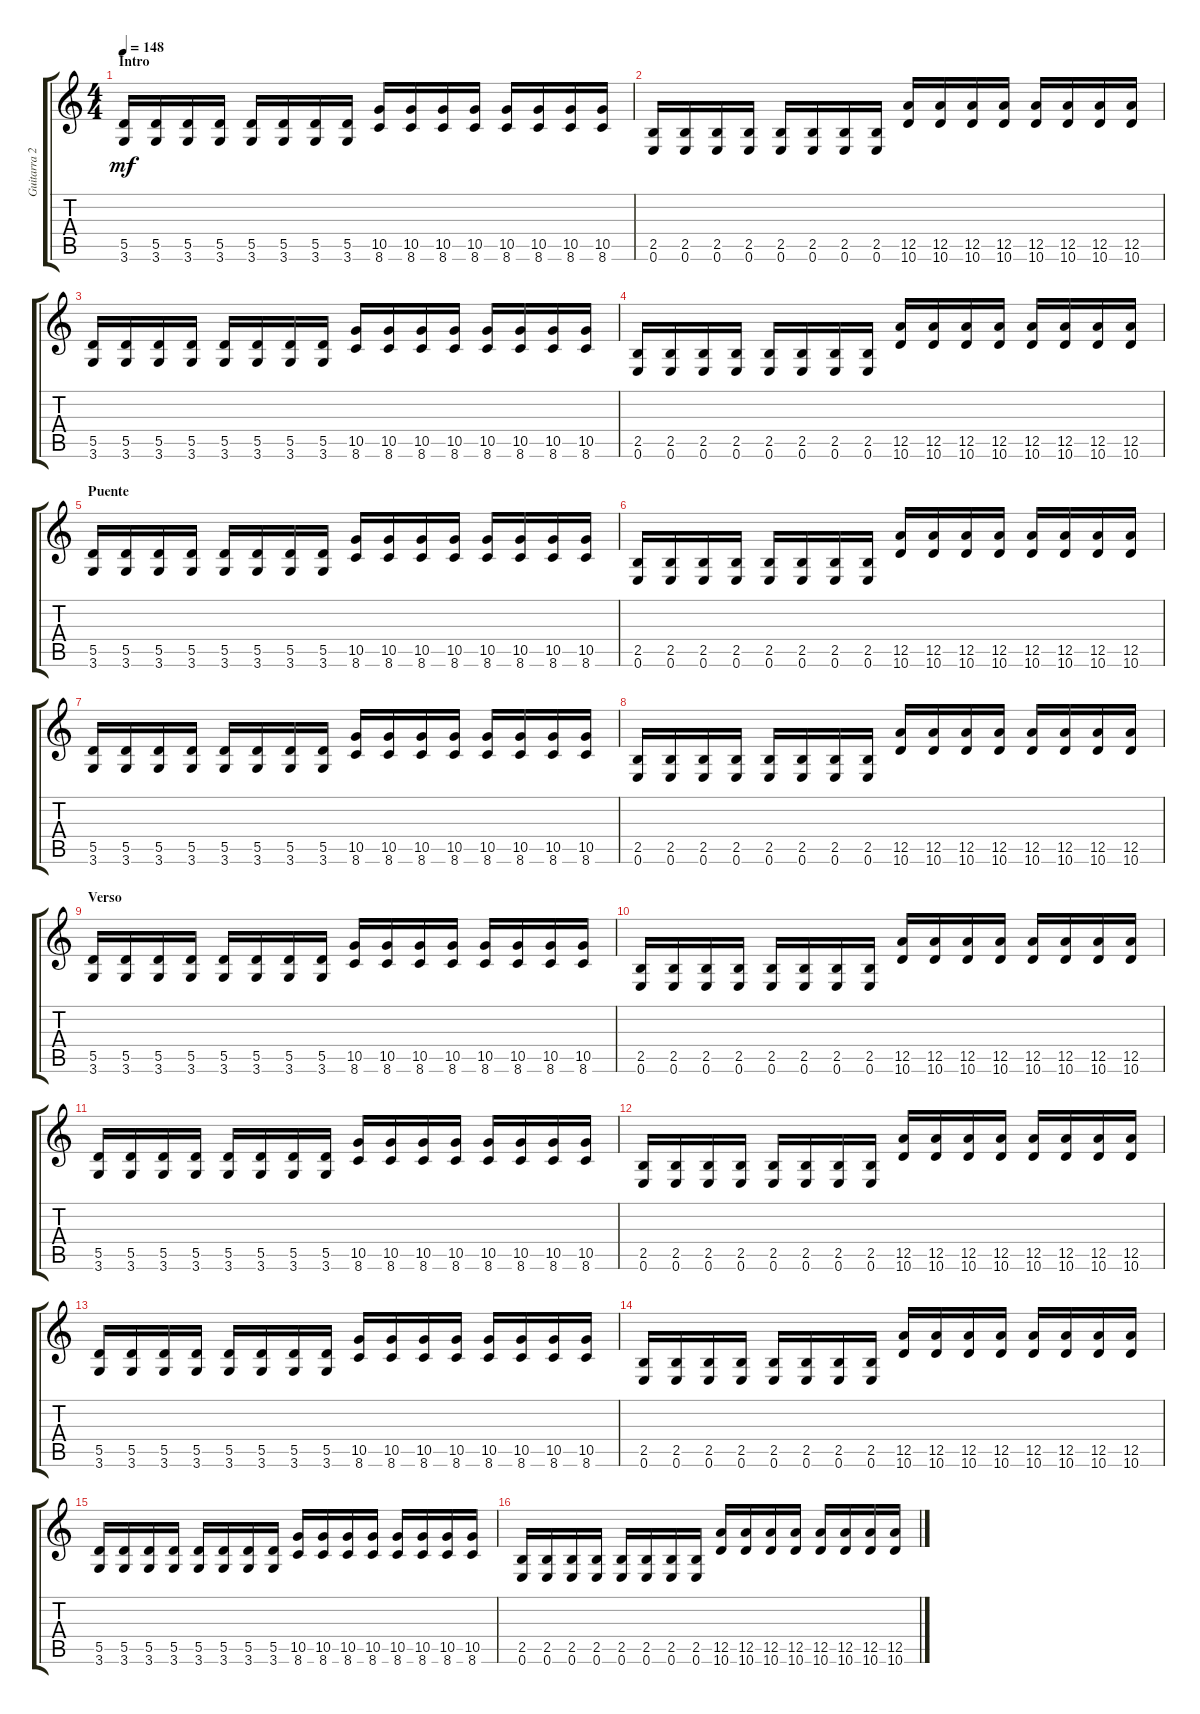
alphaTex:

\track ("Guitarra 2" "Guitarra 2") {instrument distortionguitar}
\staff {score tabs}
\tuning (E4 B3 G3 D3 A2 E2) {hide}
\ts (4 4)
\section ("" "Intro")
\tempo 148
\clef g2
\ks c
(5.5 3.6).16{dy mf instrument distortionguitar} (5.5 3.6).16 (5.5 3.6).16 (5.5 3.6).16 (5.5 3.6).16 (5.5 3.6).16 (5.5 3.6).16 (5.5 3.6).16 (10.5 8.6).16 (10.5 8.6).16 (10.5 8.6).16 (10.5 8.6).16 (10.5 8.6).16 (10.5 8.6).16 (10.5 8.6).16 (10.5 8.6).16 |
(2.5 0.6).16 (2.5 0.6).16 (2.5 0.6).16 (2.5 0.6).16 (2.5 0.6).16 (2.5 0.6).16 (2.5 0.6).16 (2.5 0.6).16 (12.5 10.6).16 (12.5 10.6).16 (12.5 10.6).16 (12.5 10.6).16 (12.5 10.6).16 (12.5 10.6).16 (12.5 10.6).16 (12.5 10.6).16 |
(5.5 3.6).16 (5.5 3.6).16 (5.5 3.6).16 (5.5 3.6).16 (5.5 3.6).16 (5.5 3.6).16 (5.5 3.6).16 (5.5 3.6).16 (10.5 8.6).16 (10.5 8.6).16 (10.5 8.6).16 (10.5 8.6).16 (10.5 8.6).16 (10.5 8.6).16 (10.5 8.6).16 (10.5 8.6).16 |
(2.5 0.6).16 (2.5 0.6).16 (2.5 0.6).16 (2.5 0.6).16 (2.5 0.6).16 (2.5 0.6).16 (2.5 0.6).16 (2.5 0.6).16 (12.5 10.6).16 (12.5 10.6).16 (12.5 10.6).16 (12.5 10.6).16 (12.5 10.6).16 (12.5 10.6).16 (12.5 10.6).16 (12.5 10.6).16 |
\section ("" "Puente")
(5.5 3.6).16 (5.5 3.6).16 (5.5 3.6).16 (5.5 3.6).16 (5.5 3.6).16 (5.5 3.6).16 (5.5 3.6).16 (5.5 3.6).16 (10.5 8.6).16 (10.5 8.6).16 (10.5 8.6).16 (10.5 8.6).16 (10.5 8.6).16 (10.5 8.6).16 (10.5 8.6).16 (10.5 8.6).16 |
(2.5 0.6).16 (2.5 0.6).16 (2.5 0.6).16 (2.5 0.6).16 (2.5 0.6).16 (2.5 0.6).16 (2.5 0.6).16 (2.5 0.6).16 (12.5 10.6).16 (12.5 10.6).16 (12.5 10.6).16 (12.5 10.6).16 (12.5 10.6).16 (12.5 10.6).16 (12.5 10.6).16 (12.5 10.6).16 |
(5.5 3.6).16 (5.5 3.6).16 (5.5 3.6).16 (5.5 3.6).16 (5.5 3.6).16 (5.5 3.6).16 (5.5 3.6).16 (5.5 3.6).16 (10.5 8.6).16 (10.5 8.6).16 (10.5 8.6).16 (10.5 8.6).16 (10.5 8.6).16 (10.5 8.6).16 (10.5 8.6).16 (10.5 8.6).16 |
(2.5 0.6).16 (2.5 0.6).16 (2.5 0.6).16 (2.5 0.6).16 (2.5 0.6).16 (2.5 0.6).16 (2.5 0.6).16 (2.5 0.6).16 (12.5 10.6).16 (12.5 10.6).16 (12.5 10.6).16 (12.5 10.6).16 (12.5 10.6).16 (12.5 10.6).16 (12.5 10.6).16 (12.5 10.6).16 |
\section ("" "Verso")
(5.5 3.6).16 (5.5 3.6).16 (5.5 3.6).16 (5.5 3.6).16 (5.5 3.6).16 (5.5 3.6).16 (5.5 3.6).16 (5.5 3.6).16 (10.5 8.6).16 (10.5 8.6).16 (10.5 8.6).16 (10.5 8.6).16 (10.5 8.6).16 (10.5 8.6).16 (10.5 8.6).16 (10.5 8.6).16 |
(2.5 0.6).16 (2.5 0.6).16 (2.5 0.6).16 (2.5 0.6).16 (2.5 0.6).16 (2.5 0.6).16 (2.5 0.6).16 (2.5 0.6).16 (12.5 10.6).16 (12.5 10.6).16 (12.5 10.6).16 (12.5 10.6).16 (12.5 10.6).16 (12.5 10.6).16 (12.5 10.6).16 (12.5 10.6).16 |
(5.5 3.6).16 (5.5 3.6).16 (5.5 3.6).16 (5.5 3.6).16 (5.5 3.6).16 (5.5 3.6).16 (5.5 3.6).16 (5.5 3.6).16 (10.5 8.6).16 (10.5 8.6).16 (10.5 8.6).16 (10.5 8.6).16 (10.5 8.6).16 (10.5 8.6).16 (10.5 8.6).16 (10.5 8.6).16 |
(2.5 0.6).16 (2.5 0.6).16 (2.5 0.6).16 (2.5 0.6).16 (2.5 0.6).16 (2.5 0.6).16 (2.5 0.6).16 (2.5 0.6).16 (12.5 10.6).16 (12.5 10.6).16 (12.5 10.6).16 (12.5 10.6).16 (12.5 10.6).16 (12.5 10.6).16 (12.5 10.6).16 (12.5 10.6).16 |
(5.5 3.6).16 (5.5 3.6).16 (5.5 3.6).16 (5.5 3.6).16 (5.5 3.6).16 (5.5 3.6).16 (5.5 3.6).16 (5.5 3.6).16 (10.5 8.6).16 (10.5 8.6).16 (10.5 8.6).16 (10.5 8.6).16 (10.5 8.6).16 (10.5 8.6).16 (10.5 8.6).16 (10.5 8.6).16 |
(2.5 0.6).16 (2.5 0.6).16 (2.5 0.6).16 (2.5 0.6).16 (2.5 0.6).16 (2.5 0.6).16 (2.5 0.6).16 (2.5 0.6).16 (12.5 10.6).16 (12.5 10.6).16 (12.5 10.6).16 (12.5 10.6).16 (12.5 10.6).16 (12.5 10.6).16 (12.5 10.6).16 (12.5 10.6).16 |
(5.5 3.6).16 (5.5 3.6).16 (5.5 3.6).16 (5.5 3.6).16 (5.5 3.6).16 (5.5 3.6).16 (5.5 3.6).16 (5.5 3.6).16 (10.5 8.6).16 (10.5 8.6).16 (10.5 8.6).16 (10.5 8.6).16 (10.5 8.6).16 (10.5 8.6).16 (10.5 8.6).16 (10.5 8.6).16 |
(2.5 0.6).16 (2.5 0.6).16 (2.5 0.6).16 (2.5 0.6).16 (2.5 0.6).16 (2.5 0.6).16 (2.5 0.6).16 (2.5 0.6).16 (12.5 10.6).16 (12.5 10.6).16 (12.5 10.6).16 (12.5 10.6).16 (12.5 10.6).16 (12.5 10.6).16 (12.5 10.6).16 (12.5 10.6).16
